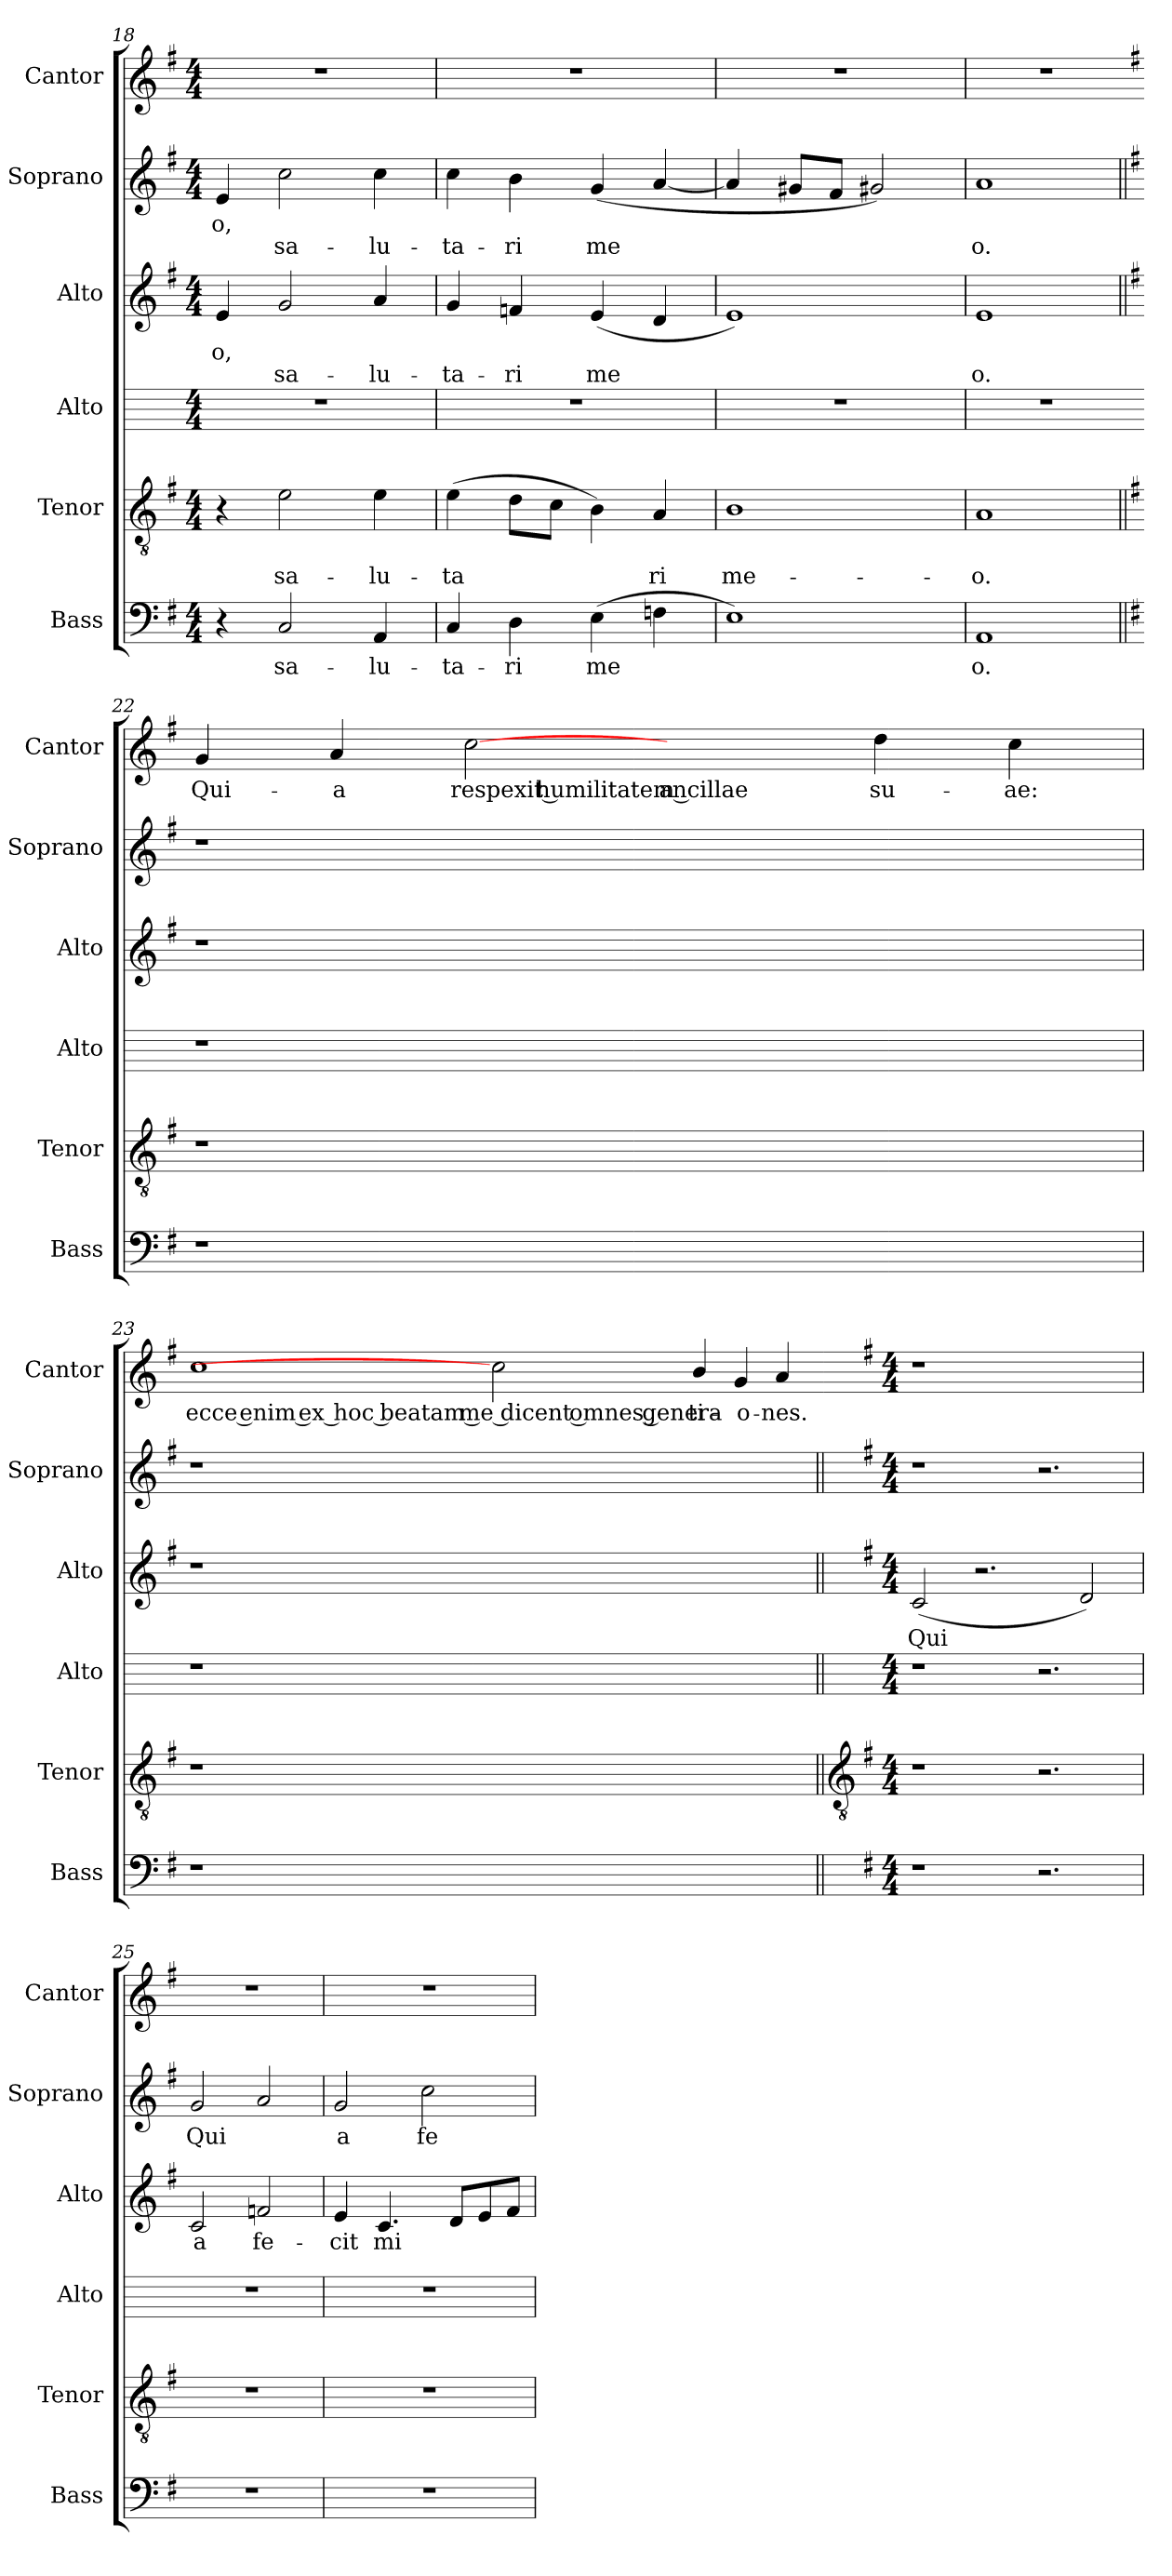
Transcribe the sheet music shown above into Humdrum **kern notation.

**kern	**text	**kern	**text	**text	**kern	**kern	**text	**text	**kern	**text	**text	**kern	**text
*part6	*part6	*part5	*part5	*part5	*part4	*part3	*part3	*part3	*part2	*part2	*part2	*part1	*part1
*staff6	*staff6	*staff5	*staff5	*staff5	*staff4	*staff3	*staff3	*staff3	*staff2	*staff2	*staff2	*staff1	*staff1
*I"Bass	*	*I"Tenor	*	*	*I"Alto	*I"Alto	*	*	*I"Soprano	*	*	*I"Cantor	*
*I'Bass	*	*I'Tenor	*	*	*I'Alto	*I'Alto	*	*	*I'Soprano	*	*	*I'Cantor	*
*clefF4	*	*clefGv2	*	*	*	*clefG2	*	*	*clefG2	*	*	*clefG2	*
*k[f#]	*	*k[f#]	*	*	*	*k[f#]	*	*	*k[f#]	*	*	*k[f#]	*
*G:	*	*G:	*	*	*	*G:	*	*	*G:	*	*	*G:	*
*M4/4	*	*M4/4	*	*	*M4/4	*M4/4	*	*	*M4/4	*	*	*M4/4	*
=18	=18	=18	=18	=18	=18	=18	=18	=18	=18	=18	=18	=18	=18
!	!	!	!	!	!	!	!LO:LY:b	!	!	!LO:LY:b	!	!	!
4r	.	4r	.	.	1r	4e	o,	.	4e	-o,	.	1r	.
!	!LO:LY:b	!	!	!LO:LY:b	!	!	!	!LO:LY:b	!	!	!LO:LY:b	!	!
2C	sa-	2e	.	sa-	.	2g	.	sa-	2cc	.	sa-	.	.
!	!LO:LY:b	!	!	!LO:LY:b	!	!	!	!LO:LY:b	!	!	!LO:LY:b	!	!
4AA	-lu-	4e	.	-lu-	.	4a	.	-lu-	4cc	.	-lu-	.	.
=19	=19	=19	=19	=19	=19	=19	=19	=19	=19	=19	=19	=19	=19
!	!LO:LY:b	!	!	!LO:LY:b	!	!	!	!LO:LY:b	!	!	!LO:LY:b	!	!
4C	-ta-	(>4e	.	-ta	1r	4g	.	-ta-	4cc	.	-ta-	1r	.
!	!LO:LY:b	!	!	!	!	!	!	!LO:LY:b	!	!	!LO:LY:b	!	!
4D	-ri	8dL	.	.	.	4f	.	-ri	4b	.	-ri	.	.
.	.	8cJ	.	.	.	.	.	.	.	.	.	.	.
!	!LO:LY:b	!	!	!	!	!	!	!LO:LY:b	!	!	!LO:LY:b	!	!
(>4E	me	4B)	.	.	.	(<4e	.	me	(<4g	.	me	.	.
!	!	!	!	!LO:LY:b	!	!	!	!	!	!	!	!	!
4Fn	.	4A	.	ri	.	4d	.	.	[4a	.	.	.	.
=20	=20	=20	=20	=20	=20	=20	=20	=20	=20	=20	=20	=20	=20
!	!	!	!	!LO:LY:b	!	!	!	!	!	!	!	!	!
1E)	.	1B	.	me-	1r	1e)	.	.	4a]	.	.	1r	.
.	.	.	.	.	.	.	.	.	8g#XL	.	.	.	.
.	.	.	.	.	.	.	.	.	8f#J	.	.	.	.
.	.	.	.	.	.	.	.	.	2g#X)	.	.	.	.
=21	=21	=21	=21	=21	=21	=21	=21	=21	=21	=21	=21	=21	=21
!	!LO:LY:b	!	!	!LO:LY:b	!	!	!	!LO:LY:b	!	!	!LO:LY:b	!	!
1AA	o.	1A	.	-o.	1r	1e	.	o.	1a	.	o.	1r	.
!!LO:LB:g=z
=22||	=22	=22||	=22	=22	=22	=22||	=22	=22	=22||	=22	=22	=22	=22
*	*	*	*	*	*	*	*	*	*	*	*	*k[f#]	*
*	*	*	*	*	*	*	*	*	*	*	*	*G:	*
!	!	!	!	!	!	!	!	!	!	!	!	!	!LO:LY:b
1r	.	1r	.	.	1r	1r	.	.	1r	.	.	4g	Qui-
!	!	!	!	!	!	!	!	!	!	!	!	!	!LO:LY:b
.	.	.	.	.	.	.	.	.	.	.	.	4a	-a
!	!	!	!	!	!	!	!	!	!	!	!	!	!LO:LY:b
.	.	.	.	.	.	.	.	.	.	.	.	[2cc	respexit humilitatem ancillae
1ryy	.	1ryy	.	.	1ryy	1ryy	.	.	1ryy	.	.	2ryy	.
!	!	!	!	!	!	!	!	!	!	!	!	!	!LO:LY:b
.	.	.	.	.	.	.	.	.	.	.	.	4dd	su-
!	!	!	!	!	!	!	!	!	!	!	!	!	!LO:LY:b
.	.	.	.	.	.	.	.	.	.	.	.	4cc	-ae:
=23	=23	=23	=23	=23	=23	=23	=23	=23	=23	=23	=23	=23	=23
!	!	!	!	!	!	!	!	!	!	!	!	!	!LO:LY:b
1r	.	1r	.	.	1r	1r	.	.	1r	.	.	1cc	ecce enim ex hoc beatam me dicent omnes genera-
1ryy	.	1ryy	.	.	1ryy	1ryy	.	.	1ryy	.	.	2cc]	.
!	!	!	!	!	!	!	!	!	!	!	!	!	!LO:LY:b
.	.	.	.	.	.	.	.	.	.	.	.	4b/	-ti-
!	!	!	!	!	!	!	!	!	!	!	!	!	!LO:LY:b
.	.	.	.	.	.	.	.	.	.	.	.	4g	-o-
!	!	!	!	!	!	!	!	!	!	!	!	!	!LO:LY:b
4ryy	.	4ryy	.	.	4ryy	4ryy	.	.	4ryy	.	.	4a	-nes.
!!LO:LB:g=z
=24||	=24-	=24||	=24-	=24-	=24||	=24||	=24-	=24-	=24||	=24-	=24-	=24-	=24-
*	*	*clefGv2	*	*	*	*	*	*	*	*	*	*	*
*k[f#]	*	*k[f#]	*	*	*	*k[f#]	*	*	*k[f#]	*	*	*	*
*G:	*	*G:	*	*	*	*G:	*	*	*G:	*	*	*	*
*M4/4	*	*M4/4	*	*	*M4/4	*M4/4	*	*	*M4/4	*	*	*M4/4	*
!	!	!	!	!	!	!	!LO:LY:b	!	!	!	!	!	!
1r	.	1r	.	.	1r	(<2c	Qui	.	1r	.	.	1r	.
.	.	.	.	.	.	2.r	.	.	.	.	.	.	.
2.r	.	2.r	.	.	2.r	.	.	.	2.r	.	.	2.ryy	.
.	.	.	.	.	.	2d)	.	.	.	.	.	.	.
=25	=25	=25	=25	=25	=25	=25	=25	=25	=25	=25	=25	=25	=25
!	!	!	!	!	!	!	!LO:LY:b	!	!	!LO:LY:b	!	!	!
1r	.	1r	.	.	1r	2c	a	.	2g	Qui	.	1r	.
!	!	!	!	!	!	!	!LO:LY:b	!	!	!	!	!	!
.	.	.	.	.	.	2f	fe-	.	2a	.	.	.	.
=26	=26	=26	=26	=26	=26	=26	=26	=26	=26	=26	=26	=26	=26
!	!	!	!	!	!	!	!LO:LY:b	!	!	!LO:LY:b	!	!	!
1r	.	1r	.	.	1r	4e	-cit	.	2g	a	.	1r	.
!	!	!	!	!	!	!	!LO:LY:b	!	!	!	!	!	!
.	.	.	.	.	.	4.c	mi	.	.	.	.	.	.
!	!	!	!	!	!	!	!	!	!	!LO:LY:b	!	!	!
.	.	.	.	.	.	.	.	.	2cc	fe-	.	.	.
.	.	.	.	.	.	8dL	.	.	.	.	.	.	.
.	.	.	.	.	.	8e	.	.	.	.	.	.	.
.	.	.	.	.	.	8f#J	.	.	.	.	.	.	.
=	=	=	=	=	=	=	=	=	=	=	=	=	=
*-	*-	*-	*-	*-	*-	*-	*-	*-	*-	*-	*-	*-	*-
